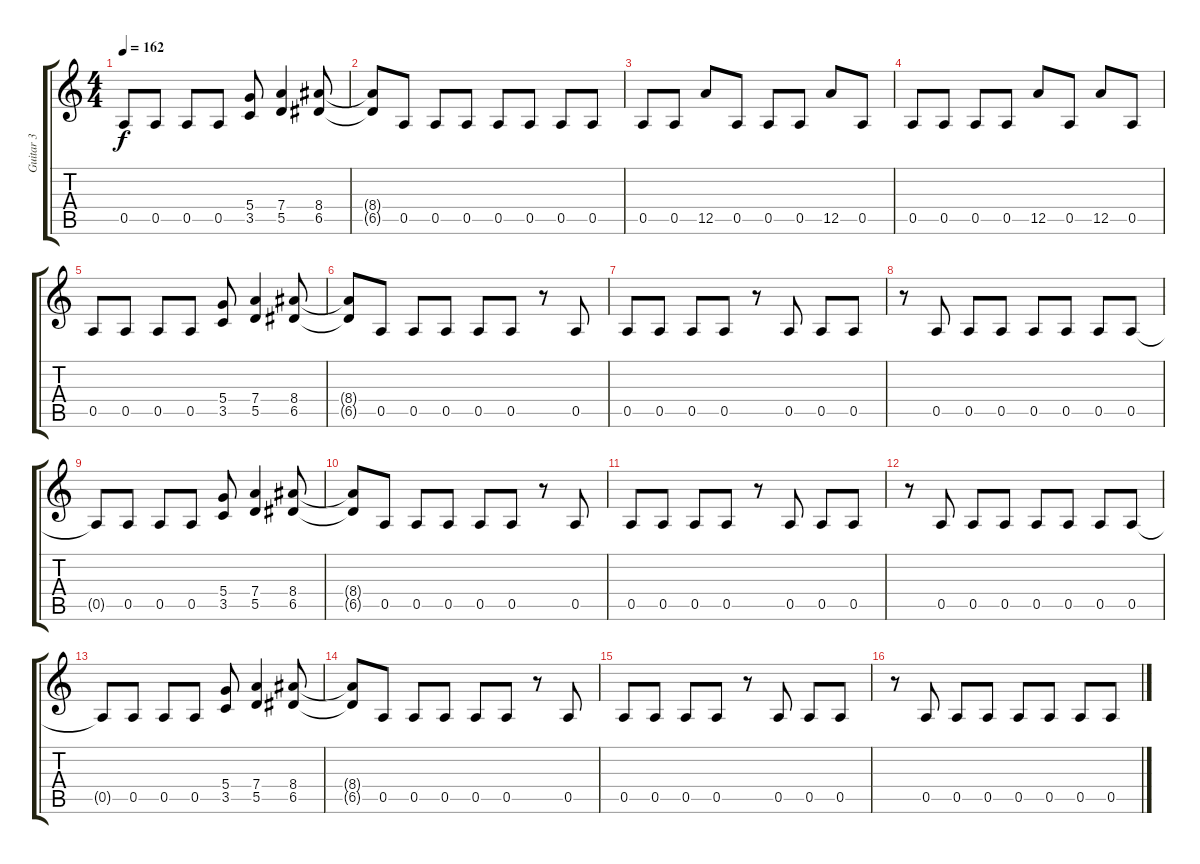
\track ("Guitar 3" "Guitar 3") {instrument distortionguitar}
\staff {score tabs}
\tuning (E4 B3 G3 D3 A2 E2) {hide}
\ts (4 4)
\tempo 162
\clef g2
\ks c
0.5.8{dy f} 0.5.8 0.5.8 0.5.8 (5.4 3.5).8 (7.4 5.5).4 (8.4 6.5).8 |
(8.4{t} 6.5{t}).8 0.5.8 0.5.8 0.5.8 0.5.8 0.5.8 0.5.8 0.5.8 |
0.5.8 0.5.8 12.5.8 0.5.8 0.5.8 0.5.8 12.5.8 0.5.8 |
0.5.8 0.5.8 0.5.8 0.5.8 12.5.8 0.5.8 12.5.8 0.5.8 |
0.5.8 0.5.8 0.5.8 0.5.8 (5.4 3.5).8 (7.4 5.5).4 (8.4 6.5).8 |
(8.4{t} 6.5{t}).8 0.5.8 0.5.8 0.5.8 0.5.8 0.5.8 r.8 0.5.8 |
0.5.8 0.5.8 0.5.8 0.5.8 r.8 0.5.8 0.5.8 0.5.8 |
r.8 0.5.8 0.5.8 0.5.8 0.5.8 0.5.8 0.5.8 0.5.8 |
0.5{t}.8 0.5.8 0.5.8 0.5.8 (5.4 3.5).8 (7.4 5.5).4 (8.4 6.5).8 |
(8.4{t} 6.5{t}).8 0.5.8 0.5.8 0.5.8 0.5.8 0.5.8 r.8 0.5.8 |
0.5.8 0.5.8 0.5.8 0.5.8 r.8 0.5.8 0.5.8 0.5.8 |
r.8 0.5.8 0.5.8 0.5.8 0.5.8 0.5.8 0.5.8 0.5.8 |
0.5{t}.8 0.5.8 0.5.8 0.5.8 (5.4 3.5).8 (7.4 5.5).4 (8.4 6.5).8 |
(8.4{t} 6.5{t}).8 0.5.8 0.5.8 0.5.8 0.5.8 0.5.8 r.8 0.5.8 |
0.5.8 0.5.8 0.5.8 0.5.8 r.8 0.5.8 0.5.8 0.5.8 |
r.8 0.5.8 0.5.8 0.5.8 0.5.8 0.5.8 0.5.8 0.5.8
